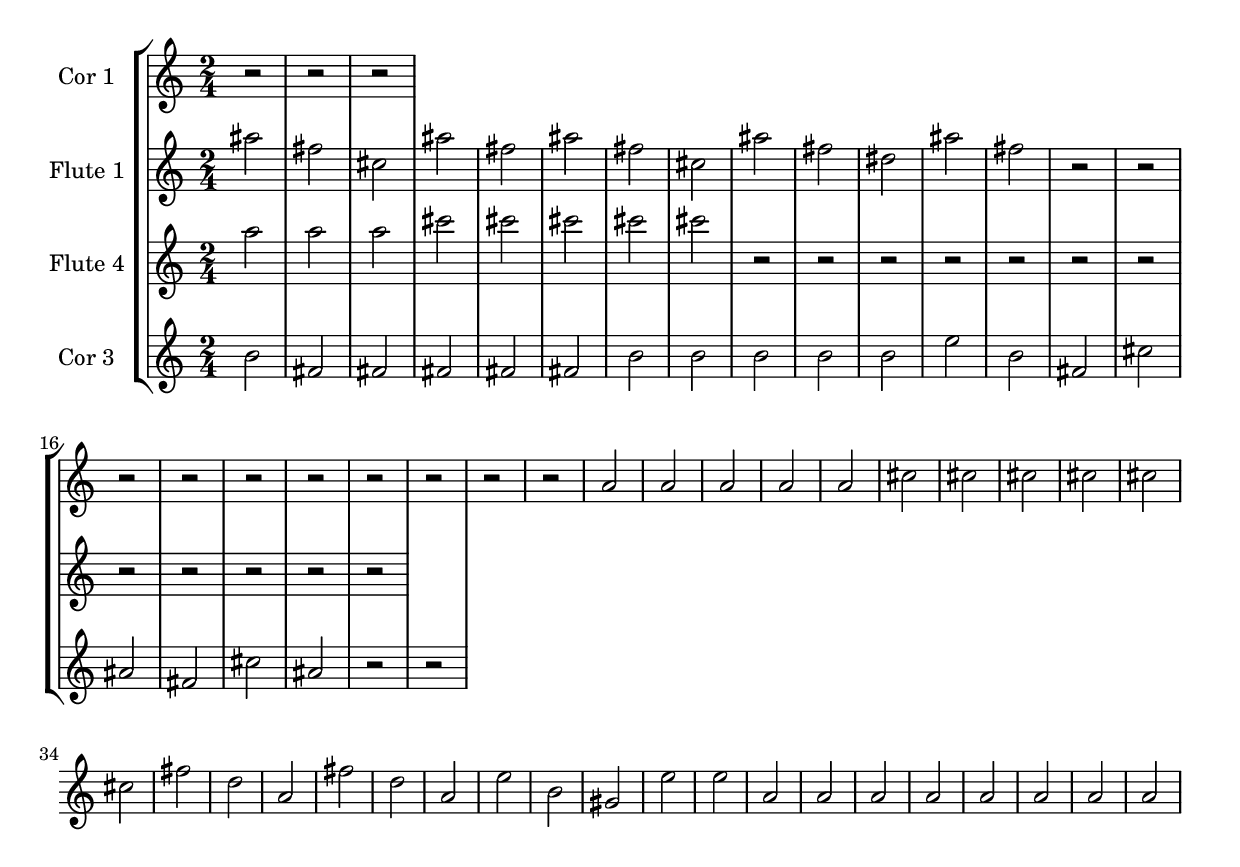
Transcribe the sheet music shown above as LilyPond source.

%Cycle 24, version 3B	 28 décembre, 2009 	19:27:37%

\include "italiano.ly"
\version "2.12.0"

global = {
\time 2/4
\key do \major
}


hornun = \new Voice \relative do'' { \set Staff.instrumentName =   #"Cor 1" 
r2
r2
r2
}
fluteun = \new Voice \relative do''' { \set Staff.instrumentName =  #"Flute 1" 
lad
fad
dod
lad'
fad
lad
fad
dod
lad'
fad
red
lad'
fad
r2
r2
r2
r2
r2
r2
r2
r2
r2
r2
la,
la
la
la
la
dod
dod
dod
dod
dod
dod
fad
re 
la
fad'
re 
la
mi'
si
sold
mi'
mi
la,
la 
la 
la 
la 
la 
la 
la 
}
flutequatre = \new Voice \relative do''' { \set Staff.instrumentName =   #"Flute 4" 
la
la
la
dod
dod
dod
dod
dod
r2
r2
r2
r2
r2
r2
r2
r2
r2
r2
r2
r2
}
horntrois = \new Voice \relative do'' { \set Staff.instrumentName =   #"Cor 3" 
si
fad
fad
fad
fad
fad
si
si
si
si
si
mi 
si
fad
dod'
lad
fad
dod'
lad
r2
r2
}
\score {
  \new StaffGroup <<
\new Staff <<     \global \hornun >>
\new Staff <<     \global \fluteun >>
%\new Staff <<     \global \oboeun >>
%\new Staff <<     \global \bassoonun >>
%\new Staff <<     \global \flutedeux >>
%\new Staff <<     \global \clarinetun >>
%\new Staff <<     \global \horndeux >>
%\new Staff <<     \global \flutetrois >>
%\new Staff <<     \global \oboedeux >>
%\new Staff <<     \global \bassoondeux >>
\new Staff <<     \global \flutequatre >>
%\new Staff <<     \global \clarinetdeux >>
\new Staff <<     \global \horntrois >>
%\new Staff <<     \global \flutecinq >>
%\new Staff <<     \global \oboetrois >>
%\new Staff <<     \global \bassoontrois>>
%\new Staff <<     \global \flutesix >>
%\new Staff <<     \global \clarinettrois>>
%\new Staff <<     \global \hornquatre >>
%\new Staff <<     \global \flutesept >>
%\new Staff <<     \global \oboequatre >>
%\new Staff <<     \global \bassoonquatre >>
%\new Staff <<     \global \flutehuit >>
%\new Staff <<     \global \clarinetquatre >>
  >> 
  \layout { }
  \midi { }
} 


